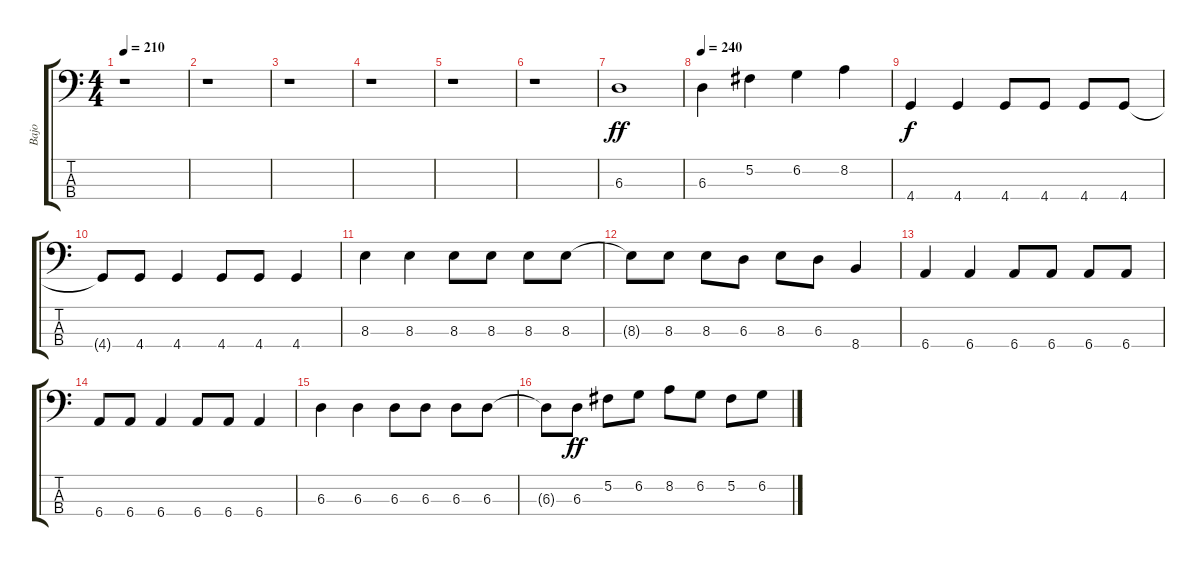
\track ("Bajo" "Bajo") {instrument electricbasspick}
\staff {score tabs}
\tuning (Gb2 Db2 Ab1 Eb1) {hide}
\ts (4 4)
\tempo 210
\clef f4
\ks c
r.1{dy ff instrument electricbasspick} |
r.1 |
r.1 |
r.1 |
r.1 |
r.1 |
6.3.1 |
\tempo 240
6.3.4 5.2.4 6.2.4 8.2.4 |
4.4.4{dy f} 4.4.4 4.4.8 4.4.8 4.4.8 4.4.8 |
4.4{t}.8 4.4.8 4.4.4 4.4.8 4.4.8 4.4.4 |
8.3.4 8.3.4 8.3.8 8.3.8 8.3.8 8.3.8 |
8.3{t}.8 8.3.8 8.3.8 6.3.8 8.3.8 6.3.8 8.4.4 |
6.4.4 6.4.4 6.4.8 6.4.8 6.4.8 6.4.8 |
6.4.8 6.4.8 6.4.4 6.4.8 6.4.8 6.4.4 |
6.3.4 6.3.4 6.3.8 6.3.8 6.3.8 6.3.8 |
6.3{t}.8 6.3.8{dy ff} 5.2.8 6.2.8 8.2.8 6.2.8 5.2.8 6.2.8
